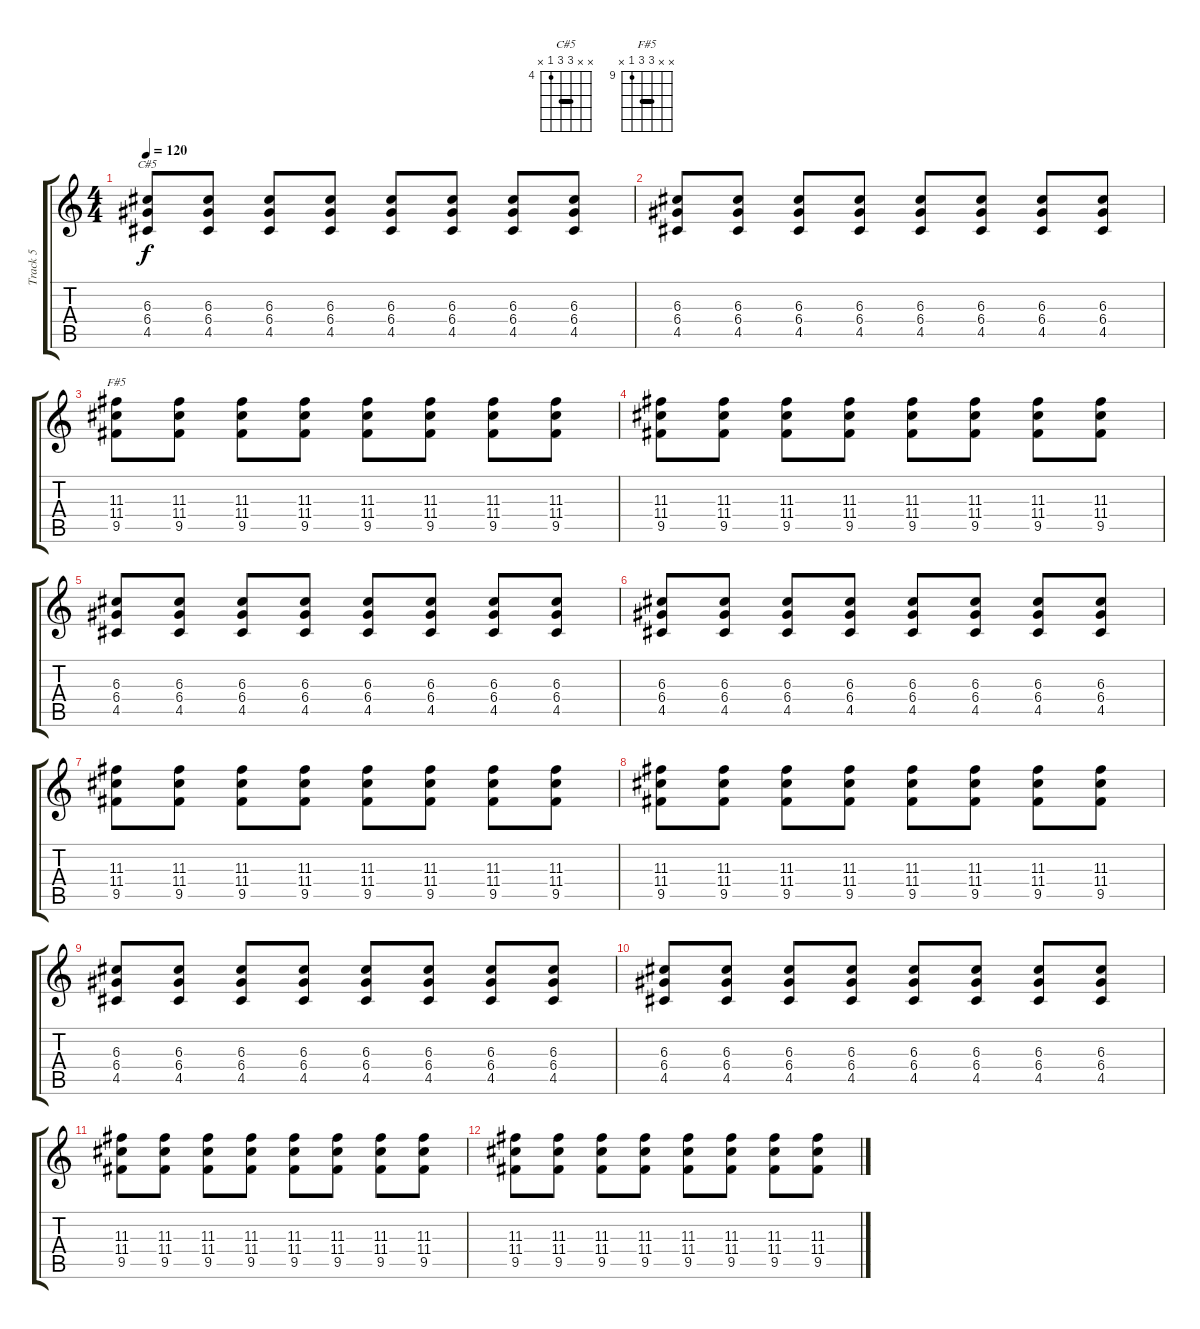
\track ("Track 5" "Track 5") {instrument overdrivenguitar}
\staff {score tabs}
\tuning (E4 B3 G3 D3 A2 E2) {hide}
\chord ("C#5" x x 6 6 4 x) {firstfret 4 barre 6}
\chord ("F#5" x x 11 11 9 x) {firstfret 9 barre 11}
\ts (4 4)
\tempo 120
\clef g2
\ks c
(6.3 6.4 4.5).8{ch "C#5" dy f} (6.3 6.4 4.5).8 (6.3 6.4 4.5).8 (6.3 6.4 4.5).8 (6.3 6.4 4.5).8 (6.3 6.4 4.5).8 (6.3 6.4 4.5).8 (6.3 6.4 4.5).8 |
(6.3 6.4 4.5).8 (6.3 6.4 4.5).8 (6.3 6.4 4.5).8 (6.3 6.4 4.5).8 (6.3 6.4 4.5).8 (6.3 6.4 4.5).8 (6.3 6.4 4.5).8 (6.3 6.4 4.5).8 |
(11.3 11.4 9.5).8{ch "F#5"} (11.3 11.4 9.5).8 (11.3 11.4 9.5).8 (11.3 11.4 9.5).8 (11.3 11.4 9.5).8 (11.3 11.4 9.5).8 (11.3 11.4 9.5).8 (11.3 11.4 9.5).8 |
(11.3 11.4 9.5).8 (11.3 11.4 9.5).8 (11.3 11.4 9.5).8 (11.3 11.4 9.5).8 (11.3 11.4 9.5).8 (11.3 11.4 9.5).8 (11.3 11.4 9.5).8 (11.3 11.4 9.5).8 |
(6.3 6.4 4.5).8 (6.3 6.4 4.5).8 (6.3 6.4 4.5).8 (6.3 6.4 4.5).8 (6.3 6.4 4.5).8 (6.3 6.4 4.5).8 (6.3 6.4 4.5).8 (6.3 6.4 4.5).8 |
(6.3 6.4 4.5).8 (6.3 6.4 4.5).8 (6.3 6.4 4.5).8 (6.3 6.4 4.5).8 (6.3 6.4 4.5).8 (6.3 6.4 4.5).8 (6.3 6.4 4.5).8 (6.3 6.4 4.5).8 |
(11.3 11.4 9.5).8 (11.3 11.4 9.5).8 (11.3 11.4 9.5).8 (11.3 11.4 9.5).8 (11.3 11.4 9.5).8 (11.3 11.4 9.5).8 (11.3 11.4 9.5).8 (11.3 11.4 9.5).8 |
(11.3 11.4 9.5).8 (11.3 11.4 9.5).8 (11.3 11.4 9.5).8 (11.3 11.4 9.5).8 (11.3 11.4 9.5).8 (11.3 11.4 9.5).8 (11.3 11.4 9.5).8 (11.3 11.4 9.5).8 |
(6.3 6.4 4.5).8 (6.3 6.4 4.5).8 (6.3 6.4 4.5).8 (6.3 6.4 4.5).8 (6.3 6.4 4.5).8 (6.3 6.4 4.5).8 (6.3 6.4 4.5).8 (6.3 6.4 4.5).8 |
(6.3 6.4 4.5).8 (6.3 6.4 4.5).8 (6.3 6.4 4.5).8 (6.3 6.4 4.5).8 (6.3 6.4 4.5).8 (6.3 6.4 4.5).8 (6.3 6.4 4.5).8 (6.3 6.4 4.5).8 |
(11.3 11.4 9.5).8 (11.3 11.4 9.5).8 (11.3 11.4 9.5).8 (11.3 11.4 9.5).8 (11.3 11.4 9.5).8 (11.3 11.4 9.5).8 (11.3 11.4 9.5).8 (11.3 11.4 9.5).8 |
(11.3 11.4 9.5).8 (11.3 11.4 9.5).8 (11.3 11.4 9.5).8 (11.3 11.4 9.5).8 (11.3 11.4 9.5).8 (11.3 11.4 9.5).8 (11.3 11.4 9.5).8 (11.3 11.4 9.5).8
